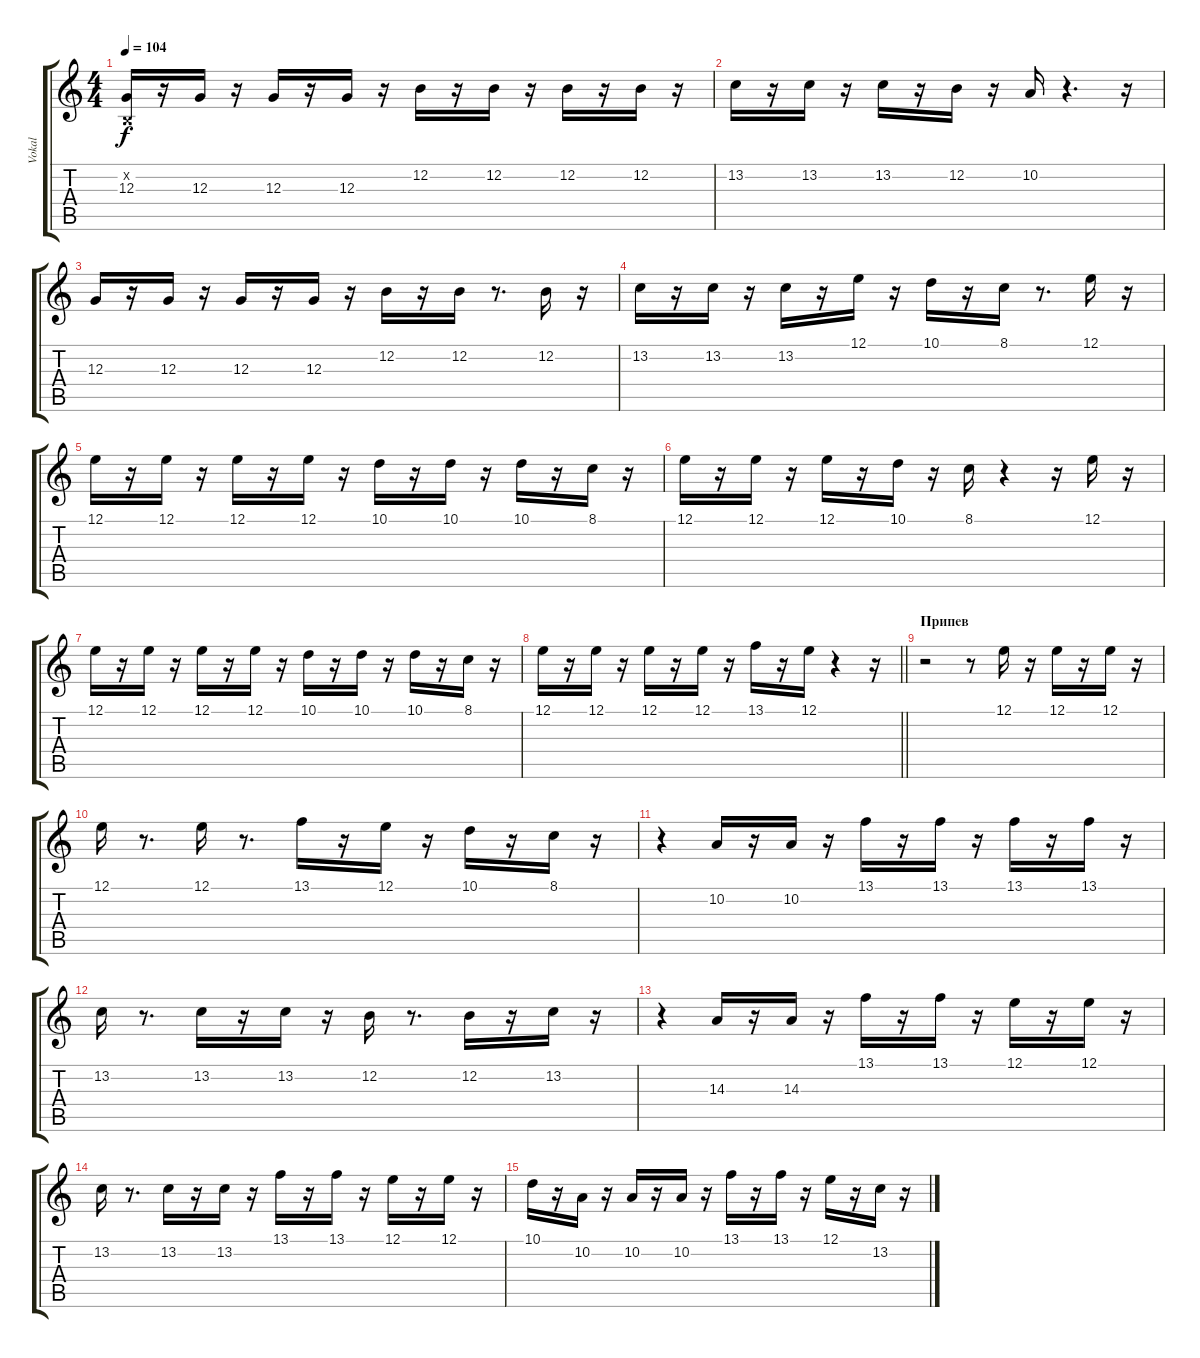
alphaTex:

\track ("Vokal" "Vokal") {instrument brasssection}
\staff {score tabs}
\tuning (E4 B3 G3 D3 A2 E2) {hide}
\ts (4 4)
\tempo 104
\clef g2
\ks c
(0.2{x} 12.3).16{dy f} r.16 12.3.16 r.16 12.3.16 r.16 12.3.16 r.16 12.2.16 r.16 12.2.16 r.16 12.2.16 r.16 12.2.16 r.16 |
13.2.16 r.16 13.2.16 r.16 13.2.16 r.16 12.2.16 r.16 10.2.16 r.4{d} r.16 |
12.3.16 r.16 12.3.16 r.16 12.3.16 r.16 12.3.16 r.16 12.2.16 r.16 12.2.16 r.8{d} 12.2.16 r.16 |
13.2.16 r.16 13.2.16 r.16 13.2.16 r.16 12.1.16 r.16 10.1.16 r.16 8.1.16 r.8{d} 12.1.16 r.16 |
12.1.16 r.16 12.1.16 r.16 12.1.16 r.16 12.1.16 r.16 10.1.16 r.16 10.1.16 r.16 10.1.16 r.16 8.1.16 r.16 |
12.1.16 r.16 12.1.16 r.16 12.1.16 r.16 10.1.16 r.16 8.1.16 r.4 r.16 12.1.16 r.16 |
12.1.16 r.16 12.1.16 r.16 12.1.16 r.16 12.1.16 r.16 10.1.16 r.16 10.1.16 r.16 10.1.16 r.16 8.1.16 r.16 |
\barLineRight lightlight
12.1.16 r.16 12.1.16 r.16 12.1.16 r.16 12.1.16 r.16 13.1.16 r.16 12.1.16 r.4 r.16 |
\section ("" "Припев")
r.2 r.8 12.1.16 r.16 12.1.16 r.16 12.1.16 r.16 |
12.1.16 r.8{d} 12.1.16 r.8{d} 13.1.16 r.16 12.1.16 r.16 10.1.16 r.16 8.1.16 r.16 |
r.4 10.2.16 r.16 10.2.16 r.16 13.1.16 r.16 13.1.16 r.16 13.1.16 r.16 13.1.16 r.16 |
13.2.16 r.8{d} 13.2.16 r.16 13.2.16 r.16 12.2.16 r.8{d} 12.2.16 r.16 13.2.16 r.16 |
r.4 14.3.16 r.16 14.3.16 r.16 13.1.16 r.16 13.1.16 r.16 12.1.16 r.16 12.1.16 r.16 |
13.2.16 r.8{d} 13.2.16 r.16 13.2.16 r.16 13.1.16 r.16 13.1.16 r.16 12.1.16 r.16 12.1.16 r.16 |
10.1.16 r.16 10.2.16 r.16 10.2.16 r.16 10.2.16 r.16 13.1.16 r.16 13.1.16 r.16 12.1.16 r.16 13.2.16 r.16
